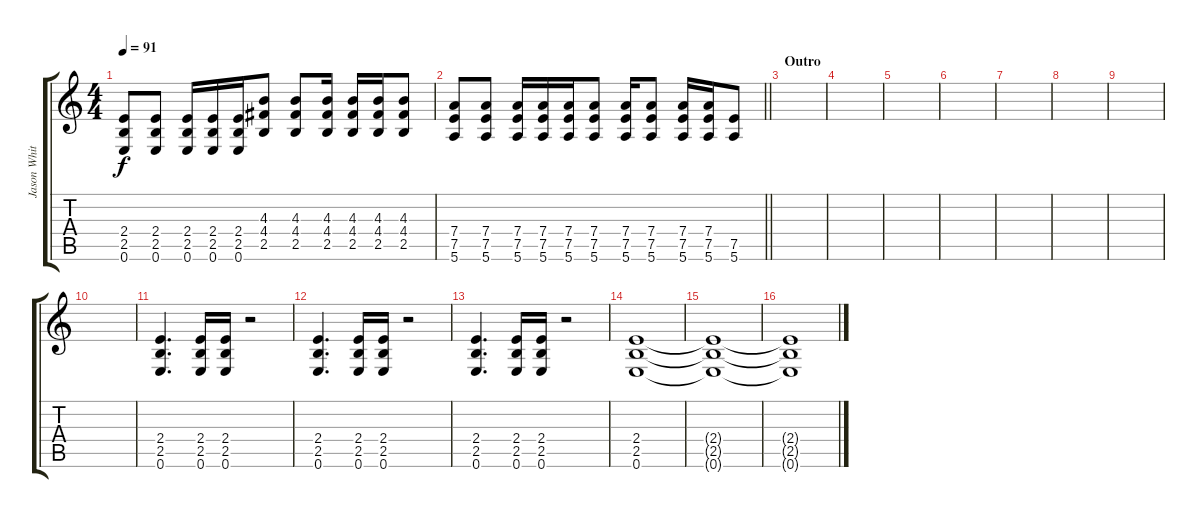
\track ("Jason White" "Jason Whit") {instrument distortionguitar}
\staff {score tabs}
\tuning (E4 B3 G3 D3 A2 E2) {hide}
\ts (4 4)
\tempo 91
\clef g2
\ks c
(2.4 2.5 0.6).8{dy f} (2.4 2.5 0.6).8 (2.4 2.5 0.6).16 (2.4 2.5 0.6).16 (2.4 2.5 0.6).16 (4.3 4.4 2.5).8 (4.3 4.4 2.5).8 (4.3 4.4 2.5).16 (4.3 4.4 2.5).16 (4.3 4.4 2.5).16 (4.3 4.4 2.5).8 |
\barLineRight lightlight
(7.4 7.5 5.6).8 (7.4 7.5 5.6).8 (7.4 7.5 5.6).16 (7.4 7.5 5.6).16 (7.4 7.5 5.6).16 (7.4 7.5 5.6).8 (7.4 7.5 5.6).16 (7.4 7.5 5.6).8 (7.4 7.5 5.6).16 (7.4 7.5 5.6).16 (7.5 5.6).8 |
\section ("" "Outro")
|
|
|
|
|
|
|
|
(2.4 2.5 0.6).4{d volume 16} (2.4 2.5 0.6).16 (2.4 2.5 0.6).16 r.2 |
(2.4 2.5 0.6).4{d} (2.4 2.5 0.6).16 (2.4 2.5 0.6).16 r.2 |
(2.4 2.5 0.6).4{d} (2.4 2.5 0.6).16 (2.4 2.5 0.6).16 r.2 |
(2.4 2.5 0.6).1{volume 6} |
(2.4{t} 2.5{t} 0.6{t}).1 |
(2.4{t} 2.5{t} 0.6{t}).1
